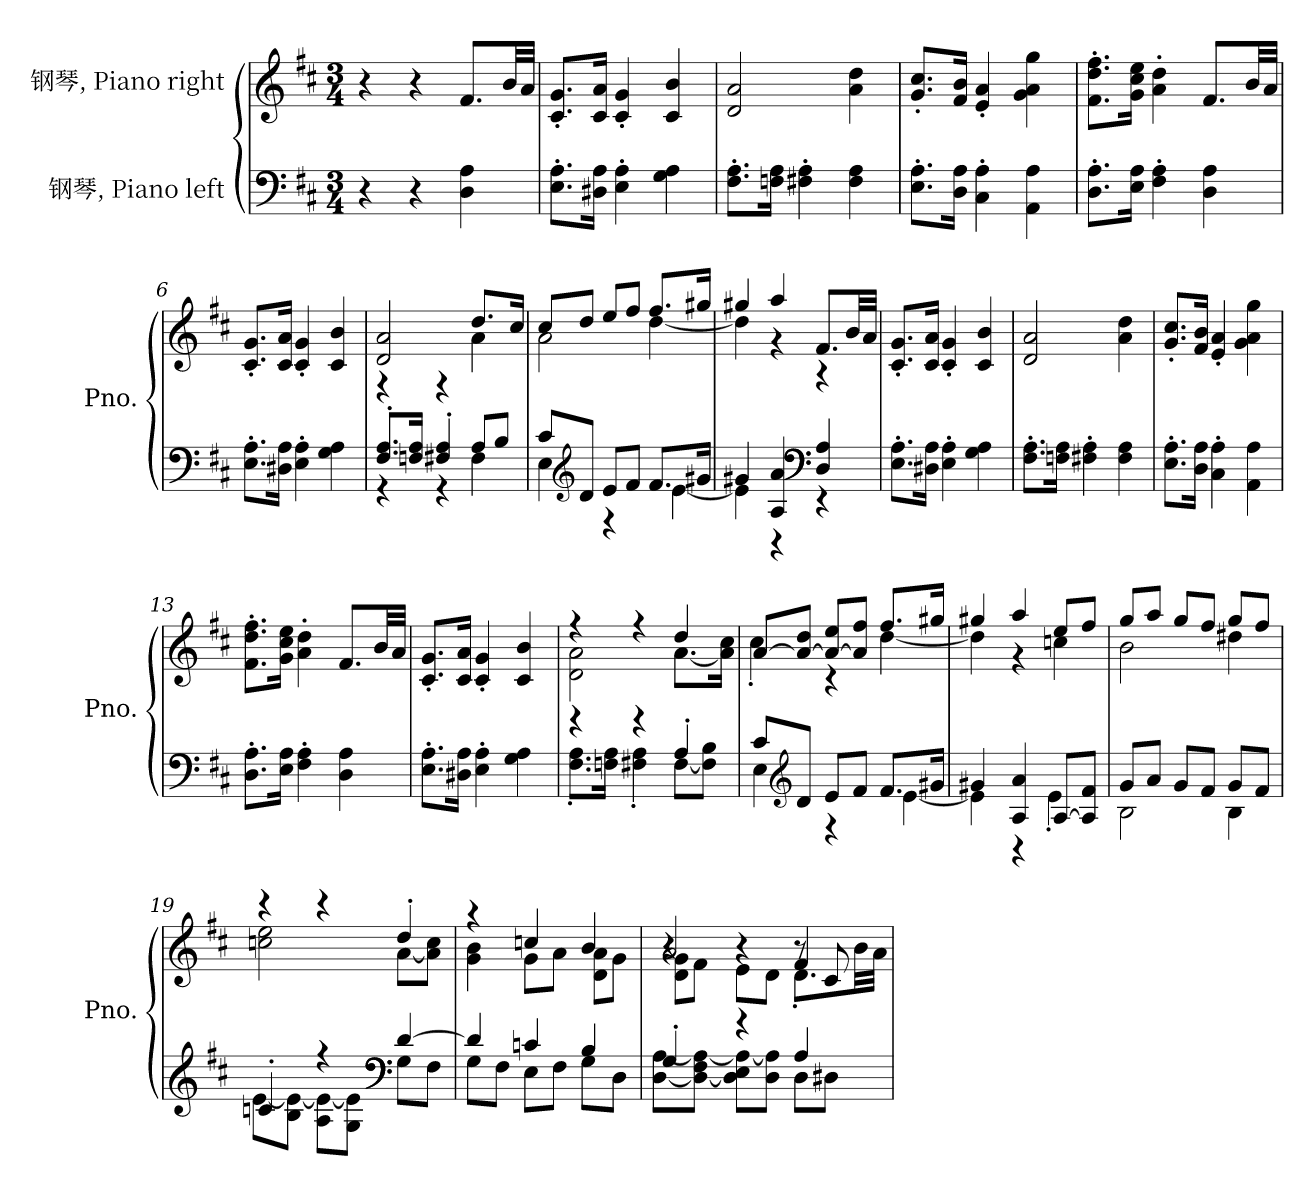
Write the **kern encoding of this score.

**kern	**kern
*part2	*part1
*staff2	*staff1
*I"钢琴, Piano left	*I"钢琴, Piano right
*I'Pno.	*I'Pno.
*clefF4	*clefG2
*k[f#c#]	*k[f#c#]
*M3/4	*M3/4
*MM134	*MM134
=1	=1
4r	4r
4r	4r
4D\ 4A\	8.f#/L
*	*MM141
.	32b/LL
.	32a/JJJ
=2	=2
*	*MM138
8.E\' 8.A\'L	8.c#/' 8.g/'L
*	*MM142
16D#X\ 16A\Jk	16c#/ 16a/Jk
4E\' 4A\'	4c#/' 4g/'
*	*MM136
4G\ 4A\	4c#/ 4b/
=3	=3
*	*MM138
8.F#\' 8.A\'L	2d/ 2a/
16Fn\ 16A\Jk	.
4F#X\' 4A\'	.
*	*MM136
4F#\ 4A\	4a\ 4dd\
=4	=4
*	*MM138
8.E\' 8.A\'L	8.g/' 8.cc#/'L
*	*MM142
16D\ 16A\Jk	16f#/ 16b/Jk
4C#\' 4A\'	4e/' 4a/'
*	*MM134
4AA\ 4A\	4g\ 4a\ 4gg\
=5	=5
*	*MM138
8.D\' 8.A\'L	8.f#\' 8.dd\' 8.ff#\'L
*	*MM142
16E\ 16A\Jk	16g\ 16cc#\ 16ee\Jk
4F#\' 4A\'	4a\' 4dd\'
*	*MM136
4D\ 4A\	8.f#/L
*	*MM143
.	32b/LL
.	32a/JJJ
!!LO:LB:g=z
=6	=6
*	*MM140
8.E\' 8.A\'L	8.c#/' 8.g/'L
*	*MM144
16D#X\ 16A\Jk	16c#/ 16a/Jk
4E\' 4A\'	4c#/' 4g/'
*	*MM135
4G\ 4A\	4c#/ 4b/
=7	=7
*	*MM138
*^	*^
8.F#/' 8.A/'L	4r	2d/ 2a/	4r
16Fn/ 16A/Jk	.	.	.
4F#X/' 4A/'	4r	.	4r
*	*	*MM138	*
8A/L	4F#\	8.dd/L	4a\
8B/J	.	.	.
*	*	*MM134	*
.	.	16cc#/Jk	.
=8	=8	=8	=8
8c#/L	4E\	8cc#/L	2a\
*clefG2	*	*	*
8d/J	.	8dd/J	.
*	*	*MM138	*
8e/L	4r	8ee/L	.
8f#/J	.	8ff#/J	.
*	*	*MM120	*
8.f#/L	[4e\	8.ff#/L	[4dd\
*	*	*MM100	*
16g#X/Jk	.	16gg#X/Jk	.
=9	=9	=9	=9
*	*	*MM120	*
4g#X/	4e\]	4gg#X/	4dd\]
*	*	*MM113	*
4A/ 4a/	4r	4aa/	4r
*clefF4	*	*	*
*	*	*MM134	*
4D/ 4A/	4r	8.f#/L	4r
.	.	32b/LL	.
.	.	32a/JJJ	.
*v	*v	*	*
*	*v	*v
=10	=10
8.E\' 8.A\'L	8.c#/' 8.g/'L
*	*MM144
16D#X\ 16A\Jk	16c#/ 16a/Jk
4E\' 4A\'	4c#/' 4g/'
4G\ 4A\	4c#/ 4b/
!!LO:LB:g=z
=11	=11
8.F#\' 8.A\'L	2d/ 2a/
16Fn\ 16A\Jk	.
4F#X\' 4A\'	.
4F#\ 4A\	4a\ 4dd\
=12	=12
8.E\' 8.A\'L	8.g/' 8.cc#/'L
*	*MM142
16D\ 16A\Jk	16f#/ 16b/Jk
4C#\' 4A\'	4e/' 4a/'
4AA\ 4A\	4g\ 4a\ 4gg\
=13	=13
8.D\' 8.A\'L	8.f#\' 8.dd\' 8.ff#\'L
*	*MM143
16E\ 16A\Jk	16g\ 16cc#\ 16ee\Jk
4F#\' 4A\'	4a\' 4dd\'
4D\ 4A\	8.f#/L
.	32b/LL
.	32a/JJJ
=14	=14
8.E\' 8.A\'L	8.c#/' 8.g/'L
*	*MM144
16D#X\ 16A\Jk	16c#/ 16a/Jk
4E\' 4A\'	4c#/' 4g/'
4G\ 4A\	4c#/ 4b/
=15	=15
*^	*^
4r	8.F#\' 8.A\'L	4r	2d\ 2a\
.	16Fn\ 16A\Jk	.	.
4r	4F#X\' 4A\'	4r	.
4A'/	[8F#\L	4dd/	[8.a\L
.	8F#\] 8B\J	.	.
.	.	.	16a\] 16cc#\Jk
!!LO:LB:g=z	!!
=16	=16	=16	=16
8c#/L	4E\	[8a/L	4cc#'\
*clefG2	*	*	*
8d/J	.	8a/_ 8dd/J	.
8e/L	4r	8a/_ 8ee/L	4r
8f#/J	.	8a/] 8ff#/J	.
*	*	*MM111	*
8.f#/L	[4e\	8.ff#/L	[4dd\
16g#X/Jk	.	16gg#X/Jk	.
=17	=17	=17	=17
4g#X/	4e\]	4gg#X/	4dd\]
4A/ 4a/	4r	4aa/	4r
*	*	*MM126	*
[8A/L	4e'\	8ee/L	4ccn\
*	*	*MM128	*
8A/] 8f#/J	.	8ff#/J	.
=18	=18	=18	=18
*	*	*MM125	*
8g/L	2B\	8gg/L	2b\
*	*	*MM128	*
8a/J	.	8aa/J	.
8g/L	.	8gg/L	.
*	*	*MM131	*
8f#/J	.	8ff#/J	.
*	*	*MM130	*
8g/L	4B\	8gg/L	4dd#X\
*	*	*MM124	*
8f#/J	.	8ff#/J	.
=19	=19	=19	=19
*	*	*MM130	*
4cn'/	[8e\L	4r	2ccn\ 2ee\
.	8B\ 8e\_J	.	.
4r	8A\ 8e\_L	4r	.
.	8G\ 8e\]J	.	.
*clefF4	*	*	*
*	*	*MM127	*
[4d/	8G\L	4dd'/	[8a\L
.	8F#\J	.	8a\] 8cc\J
!!LO:LB:g=z	!!
=20	=20	=20	=20
4d/]	8G\L	4r	4g\ 4b\
.	8F#\J	.	.
*	*	*MM122	*
4cn/	8E\L	4ccn/	8g\L
.	8F#\J	.	8a\J
4B/	8G\L	4b/	8d\ 8a\L
*	*	*MM119	*
.	8D\J	.	8g\J
*	*	*v	*v
=21	=21	=21
*	*	*MM122
*	*	*^
*	*	*	*^
4G'/	[8D\ [8A\L	2a/	8d\ 8g\L	4r
.	8D\_ 8F#\ 8A\_J	.	8f#\J	.
4r	8D\] 8E\ 8A\_L	.	8e\L	4r
.	8D\ 8A\]J	.	8d\J	.
*	*	*MM134	*	*
4A/	8D\L	4f#/	8.d'\L	8r
.	8D#X\J	.	.	8c#/
*	*	*MM141	*	*
.	.	.	32b\LL	.
.	.	.	32a\JJJ	.
*v	*v	*	*	*
*	*v	*v	*v
=	=
*-	*-
